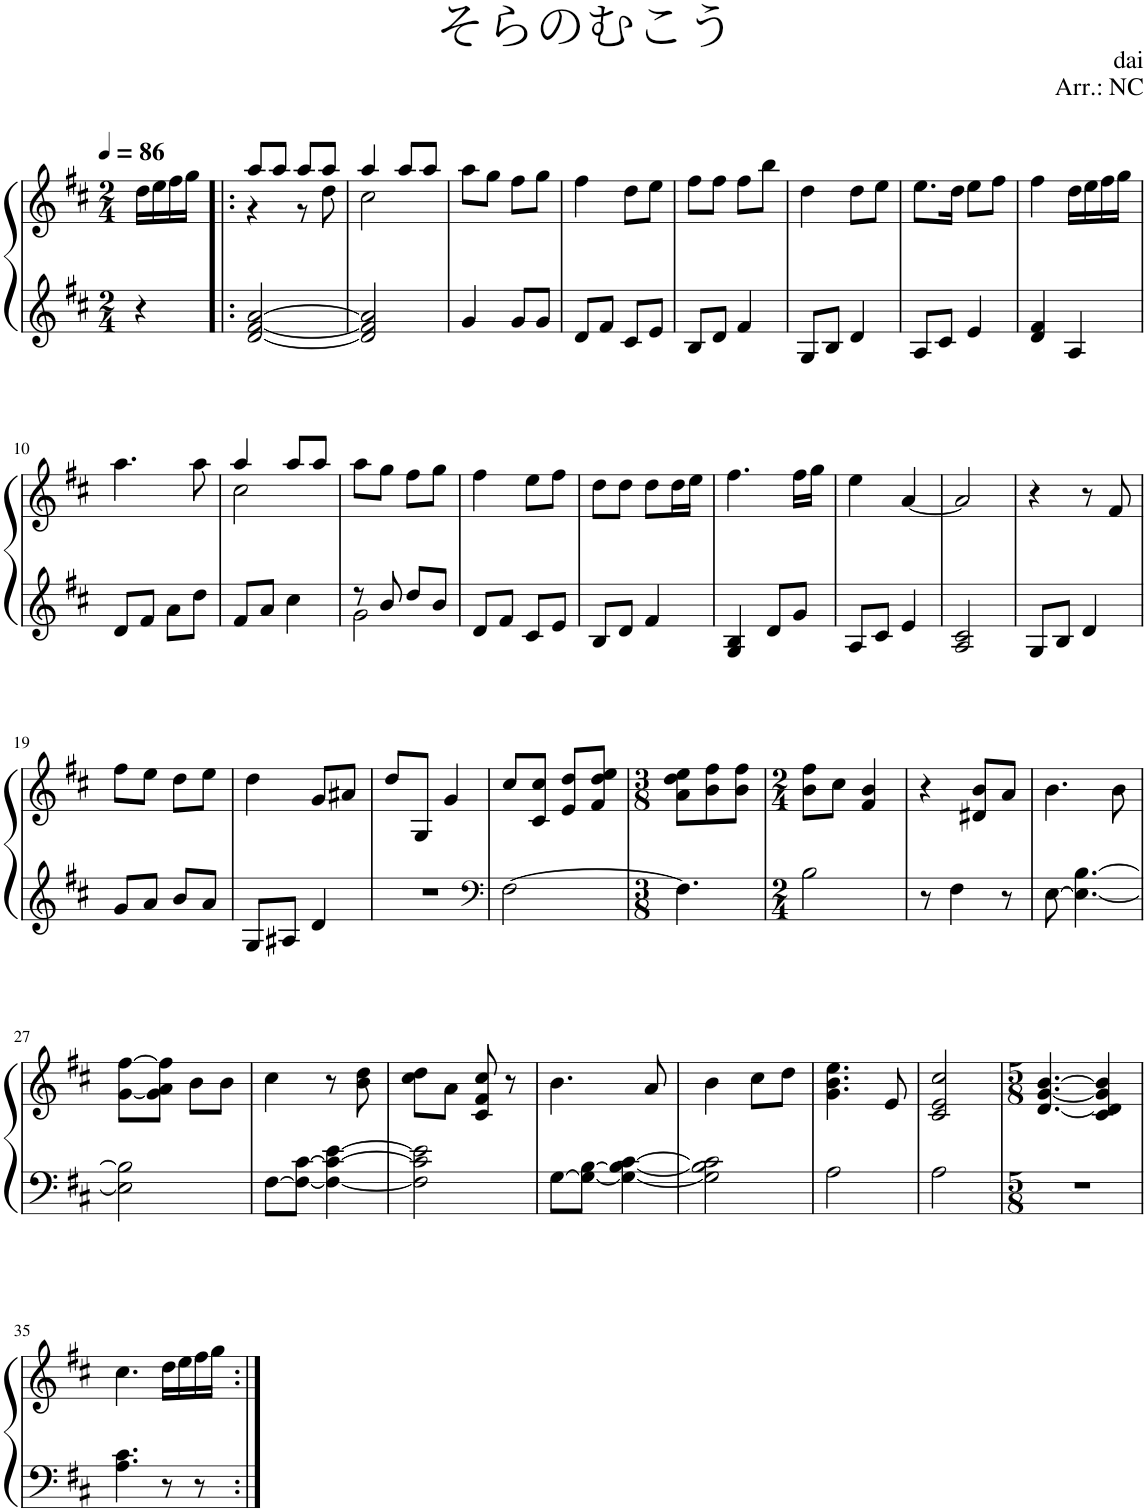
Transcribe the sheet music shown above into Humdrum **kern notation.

**kern	**kern
*part1	*part1
*staff2	*staff1
*I"Piano	*
*I'Pno.	*
*clefG2	*clefG2
*k[f#c#]	*k[f#c#]
*M2/4	*M2/4
*MM86	*MM86
=1	=1
4r	16dd\LL
.	16ee\
.	16ff#\
.	16gg\JJ
=2!|:	=2!|:
*	*^
[2d/ [2f#/ [2a/	8aa/L	4r
.	8aa/J	.
.	8aa/L	8r
.	8aa/J	8dd\
=3	=3	=3
2d/] 2f#/] 2a/]	4aa/	2cc#\
.	8aa/L	.
.	8aa/J	.
*	*v	*v
=4	=4
4g/	8aa\L
.	8gg\J
8g/L	8ff#\L
8g/J	8gg\J
=5	=5
8d/L	4ff#\
8f#/J	.
8c#/L	8dd\L
8e/J	8ee\J
=6	=6
8B/L	8ff#\L
8d/J	8ff#\J
4f#/	8ff#\L
.	8bb\J
=7	=7
8G/L	4dd\
8B/J	.
4d/	8dd\L
.	8ee\J
=8	=8
8A/L	8.ee\L
8c#/J	.
.	16dd\Jk
4e/	8ee\L
.	8ff#\J
=9	=9
4d/ 4f#/	4ff#\
4A/	16dd\LL
.	16ee\
.	16ff#\
.	16gg\JJ
!!LO:LB:g=z
=10	=10
8d/L	4.aa\
8f#/J	.
8a\L	.
8dd\J	8aa\
=11	=11
*	*^
8f#/L	4aa/	2cc#\
8a/J	.	.
4cc#\	8aa/L	.
.	8aa/J	.
*	*v	*v
=12	=12
*^	*
8r	2g\	8aa\L
8b/	.	8gg\J
8dd/L	.	8ff#\L
8b/J	.	8gg\J
*v	*v	*
=13	=13
8d/L	4ff#\
8f#/J	.
8c#/L	8ee\L
8e/J	8ff#\J
=14	=14
8B/L	8dd\L
8d/J	8dd\J
4f#/	8dd\L
.	16dd\L
.	16ee\JJ
=15	=15
4G/ 4B/	4.ff#\
8d/L	.
8g/J	16ff#\LL
.	16gg\JJ
=16	=16
8A/L	4ee\
8c#/J	.
4e/	[4a/
=17	=17
2A/ 2c#/	2a/]
=18	=18
8G/L	4r
8B/J	.
4d/	8r
.	8f#/
!!LO:LB:g=z
=19	=19
8g/L	8ff#\L
8a/J	8ee\J
8b/L	8dd\L
8a/J	8ee\J
=20	=20
8G/L	4dd\
8A#X/J	.
4d/	8g/L
.	8a#X/J
=21	=21
2r	8dd/L
.	8G/J
.	4g/
=22	=22
*clefF4	*
[2F#\	8cc#/L
.	8c#/ 8cc#/J
.	8e/ 8dd/L
.	8f#/ 8dd/ 8ee/J
=23	=23
*M3/8	*M3/8
4.F#\]	8a\ 8dd\ 8ee\L
.	8b\ 8ff#\
.	8b\ 8ff#\J
=24	=24
*M2/4	*M2/4
2B\	8b\ 8ff#\L
.	8cc#\J
.	4f#/ 4b/
=25	=25
8r	4r
4F#\	.
.	8d#X/ 8b/L
8r	8a/J
=26	=26
[8E\	4.b\
4.E\_ [4.B\	.
.	8b\
!!LO:LB:g=z
=27	=27
2E\] 2B\]	[8g\ [8ff#\L
.	8g\] 8a\ 8ff#\]J
.	8b\L
.	8b\J
=28	=28
[8F#\L	4cc#\
8F#\_ [8c#\J	.
4F#\_ 4c#\_ [4e\	8r
.	8b\ 8dd\
=29	=29
2F#\] 2c#\] 2e\]	8cc#\ 8dd\L
.	8a\J
.	8c#/ 8f#/ 8cc#/
.	8r
=30	=30
[8G\L	4.b\
8G\_ [8B\J	.
4G\_ 4B\_ [4c#\	.
.	8a/
=31	=31
2G\] 2B\] 2c#\]	4b\
.	8cc#\L
.	8dd\J
=32	=32
2A\	4.g\ 4.b\ 4.ee\
.	8e/
=33	=33
2A\	2c#/ 2e/ 2cc#/
=34	=34
*M5/8	*M5/8
8%5r	[4.d/ [4.g/ [4.b/
.	4c#/ 4d/] 4g/] 4b/]
!!LO:LB:g=z
=35	=35
4.A\ 4.c#\	4.cc#\
8r	16dd\LL
.	16ee\
8r	16ff#\
.	16gg\JJ
=:|!	=:|!
*-	*-
